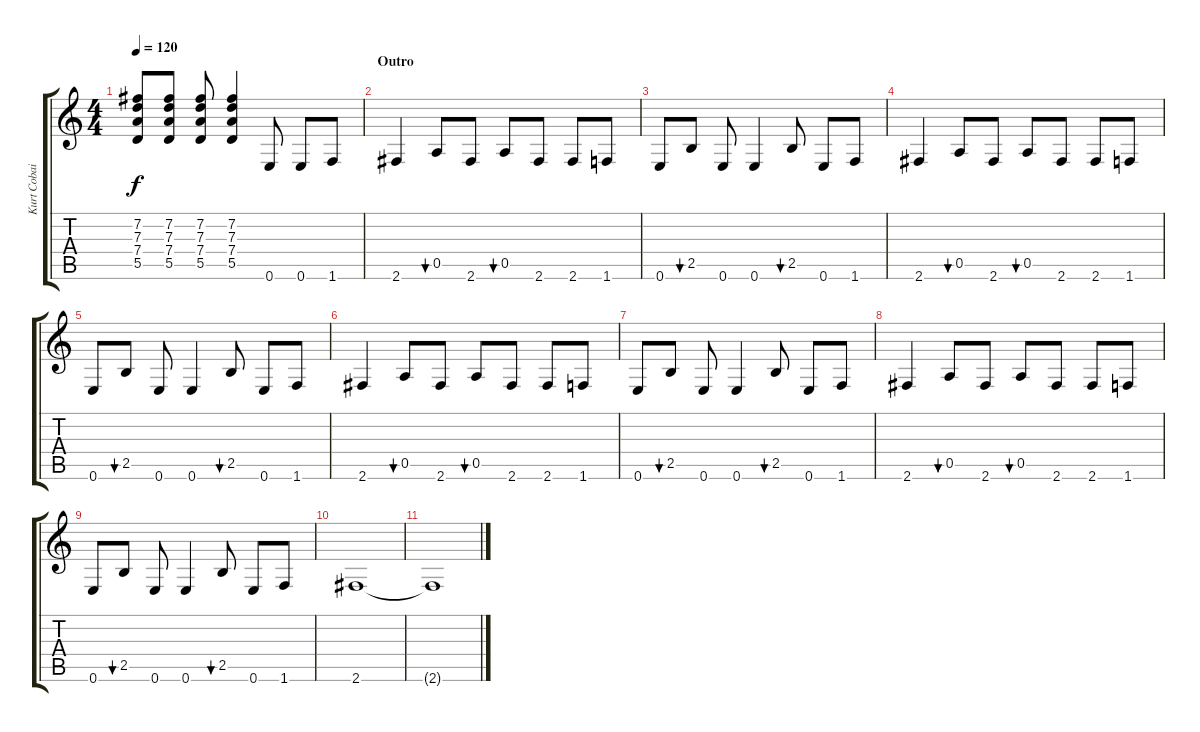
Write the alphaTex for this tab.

\track ("Kurt Cobain (Chorus)" "Kurt Cobai") {instrument electricguitarclean}
\staff {score tabs}
\tuning (E4 B3 G3 D3 A2 E2) {hide}
\ts (4 4)
\tempo 120
\clef g2
\ks c
(7.2 7.3 7.4 5.5).8{dy f} (7.2 7.3 7.4 5.5).8 (7.2 7.3 7.4 5.5).8 (7.2 7.3 7.4 5.5).4 0.6.8 0.6.8 1.6.8 |
\section ("" "Outro")
2.6.4 0.5.8{bu 30} 2.6.8 0.5.8{bu 30} 2.6.8 2.6.8 1.6.8 |
0.6.8 2.5.8{bu 30} 0.6.8 0.6.4 2.5.8{bu 30} 0.6.8 1.6.8 |
2.6.4 0.5.8{bu 30} 2.6.8 0.5.8{bu 30} 2.6.8 2.6.8 1.6.8 |
0.6.8 2.5.8{bu 30} 0.6.8 0.6.4 2.5.8{bu 30} 0.6.8 1.6.8 |
2.6.4 0.5.8{bu 30} 2.6.8 0.5.8{bu 30} 2.6.8 2.6.8 1.6.8 |
0.6.8 2.5.8{bu 30} 0.6.8 0.6.4 2.5.8{bu 30} 0.6.8 1.6.8 |
2.6.4 0.5.8{bu 30} 2.6.8 0.5.8{bu 30} 2.6.8 2.6.8 1.6.8 |
0.6.8 2.5.8{bu 30} 0.6.8 0.6.4 2.5.8{bu 30} 0.6.8 1.6.8 |
2.6.1 |
2.6{t}.1
